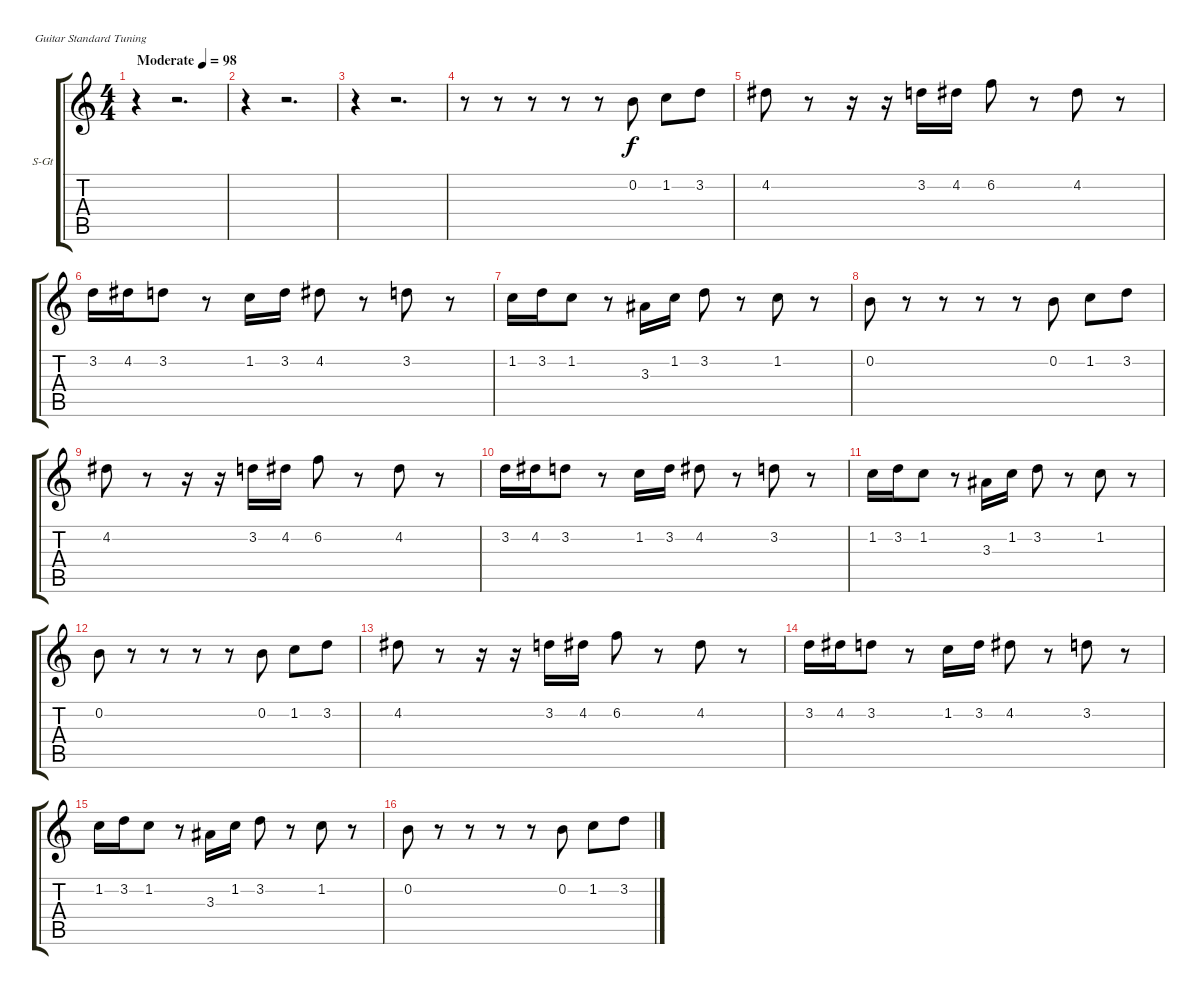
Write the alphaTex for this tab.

\bracketExtendMode groupsimilarinstruments
\firstSystemTrackNameOrientation horizontal
\otherSystemsTrackNameOrientation horizontal
\track ("Äîðîæêà 2" "S-Gt") {instrument harpsichord}
\staff {score tabs}
\tuning (E4 B3 G3 D3 A2 E2)
\displaytranspose 12
\ts (4 4)
\beaming (8 2 2 2 2)
\tempo (98 "Moderate")
\clef g2
\ks c
r.4{dy f instrument harpsichord} r.2{d} |
r.4 r.2{d} |
r.4 r.2{d} |
r.8 r.8 r.8 r.8 r.8 0.2.8 1.2.8 3.2.8 |
4.2.8 r.8 r.16 r.16 3.2.16 4.2.16 6.2.8 r.8 4.2.8 r.8 |
3.2.16 4.2.16 3.2.8 r.8 1.2.16 3.2.16 4.2.8 r.8 3.2.8 r.8 |
1.2.16 3.2.16 1.2.8 r.8 3.3.16 1.2.16 3.2.8 r.8 1.2.8 r.8 |
0.2.8 r.8 r.8 r.8 r.8 0.2.8 1.2.8 3.2.8 |
4.2.8 r.8 r.16 r.16 3.2.16 4.2.16 6.2.8 r.8 4.2.8 r.8 |
3.2.16 4.2.16 3.2.8 r.8 1.2.16 3.2.16 4.2.8 r.8 3.2.8 r.8 |
1.2.16 3.2.16 1.2.8 r.8 3.3.16 1.2.16 3.2.8 r.8 1.2.8 r.8 |
0.2.8 r.8 r.8 r.8 r.8 0.2.8 1.2.8 3.2.8 |
4.2.8 r.8 r.16 r.16 3.2.16 4.2.16 6.2.8 r.8 4.2.8 r.8 |
3.2.16 4.2.16 3.2.8 r.8 1.2.16 3.2.16 4.2.8 r.8 3.2.8 r.8 |
1.2.16 3.2.16 1.2.8 r.8 3.3.16 1.2.16 3.2.8 r.8 1.2.8 r.8 |
0.2.8 r.8 r.8 r.8 r.8 0.2.8 1.2.8 3.2.8
